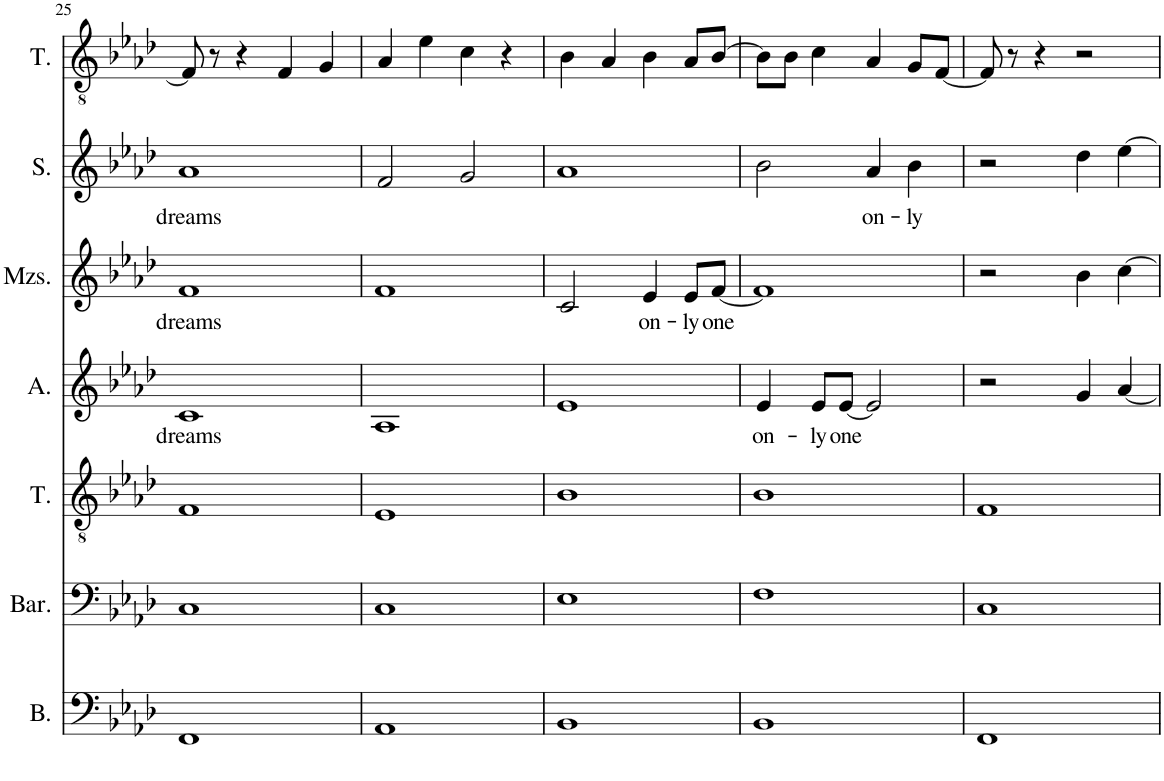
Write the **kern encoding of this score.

**kern	**kern	**kern	**kern	**text	**kern	**text	**kern	**text	**kern
*part7	*part6	*part5	*part4	*part4	*part3	*part3	*part2	*part2	*part1
*staff7	*staff6	*staff5	*staff4	*staff4	*staff3	*staff3	*staff2	*staff2	*staff1
*I"Bass	*I"Baritone	*I"Tenor	*I"Alto	*	*I"Mezzo-soprano	*	*I"Soprano	*	*I"Tenor
*I'B.	*I'Bar.	*I'T.	*I'A.	*	*I'Mzs.	*	*I'S.	*	*I'T.
!!LO:PB:g=z
*clefF4	*clefF4	*clefGv2	*clefG2	*	*clefG2	*	*clefG2	*	*clefGv2
*k[b-e-a-d-]	*k[b-e-a-d-]	*k[b-e-a-d-]	*k[b-e-a-d-]	*	*k[b-e-a-d-]	*	*k[b-e-a-d-]	*	*k[b-e-a-d-]
*M4/4	*M4/4	*M4/4	*M4/4	*	*M4/4	*	*M4/4	*	*M4/4
=25	=25	=25	=25	=25	=25	=25	=25	=25	=25
!	!	!	!	!LO:LY:b	!	!LO:LY:b	!	!LO:LY:b	!
1FF	1C	1F	1c	dreams	1f	dreams	1a-	dreams	8F/]
.	.	.	.	.	.	.	.	.	8r
.	.	.	.	.	.	.	.	.	4r
.	.	.	.	.	.	.	.	.	4F/
.	.	.	.	.	.	.	.	.	4G/
=26	=26	=26	=26	=26	=26	=26	=26	=26	=26
1AA-	1C	1E-	1A-	.	1f	.	2f/	.	4A-/
.	.	.	.	.	.	.	.	.	4e-\
.	.	.	.	.	.	.	2g/	.	4c\
.	.	.	.	.	.	.	.	.	4r
=27	=27	=27	=27	=27	=27	=27	=27	=27	=27
1BB-	1E-	1B-	1e-	.	2c/	.	1a-	.	4B-\
.	.	.	.	.	.	.	.	.	4A-/
!	!	!	!	!	!	!LO:LY:b	!	!	!
.	.	.	.	.	4e-/	on-	.	.	4B-\
!	!	!	!	!	!	!LO:LY:b	!	!	!
.	.	.	.	.	8e-/L	-ly	.	.	8A-/L
!	!	!	!	!	!	!LO:LY:b	!	!	!
.	.	.	.	.	[8f/J	one	.	.	[8B-/J
=28	=28	=28	=28	=28	=28	=28	=28	=28	=28
!	!	!	!	!LO:LY:b	!	!	!	!	!
1BB-	1F	1B-	4e-/	on-	1f]	.	2b-\	.	8B-\L]
.	.	.	.	.	.	.	.	.	8B-\J
!	!	!	!	!LO:LY:b	!	!	!	!	!
.	.	.	8e-/L	-ly	.	.	.	.	4c\
!	!	!	!	!LO:LY:b	!	!	!	!	!
.	.	.	[8e-/J	one	.	.	.	.	.
!	!	!	!	!	!	!	!	!LO:LY:b	!
.	.	.	2e-/]	.	.	.	4a-/	on-	4A-/
!	!	!	!	!	!	!	!	!LO:LY:b	!
.	.	.	.	.	.	.	4b-\	-ly	8G/L
.	.	.	.	.	.	.	.	.	[8F/J
=29	=29	=29	=29	=29	=29	=29	=29	=29	=29
1FF	1C	1F	2r	.	2r	.	2r	.	8F/]
.	.	.	.	.	.	.	.	.	8r
.	.	.	.	.	.	.	.	.	4r
.	.	.	4g/	.	4b-\	.	4dd-\	.	2r
.	.	.	[4a-/	.	[4cc\	.	[4ee-\	.	.
=	=	=	=	=	=	=	=	=	=
*-	*-	*-	*-	*-	*-	*-	*-	*-	*-
